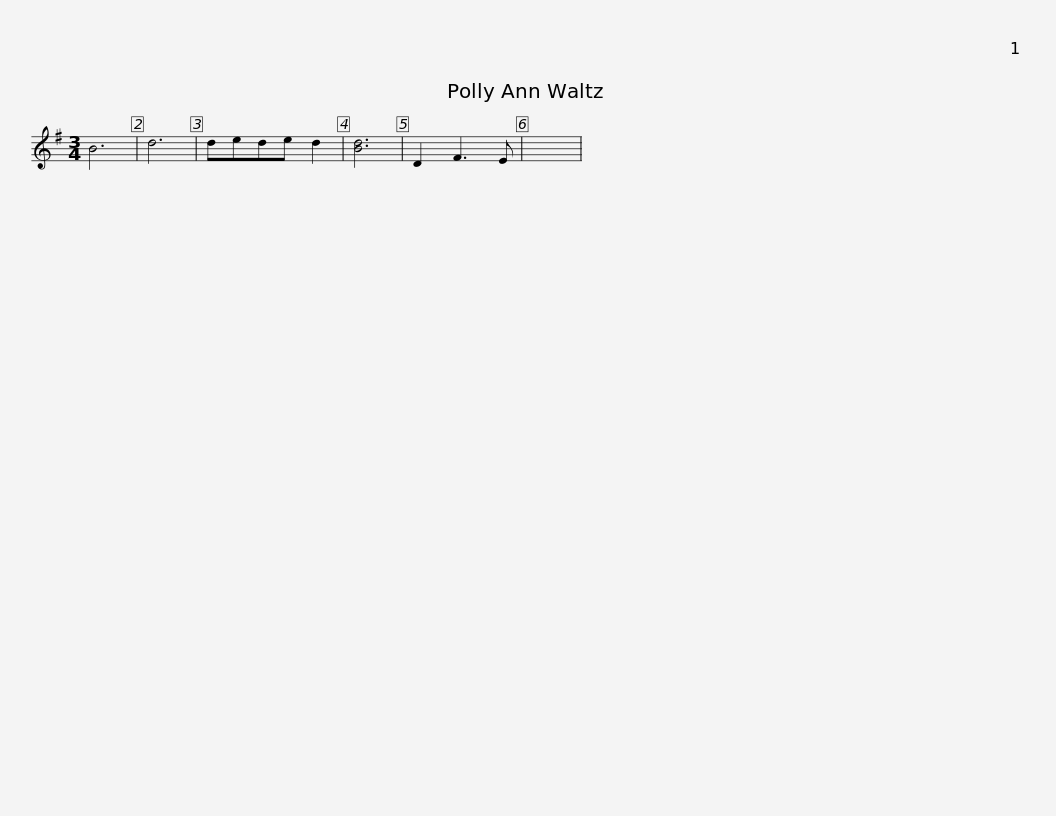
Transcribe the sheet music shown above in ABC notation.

X:1
L:1/8
M:3/4
I:linebreak $
K:G
V:1 treble
V:1
 B6 | d6 | dede d2 | [Bd]6 | D2 F3 E | %5
 x6 | %6
